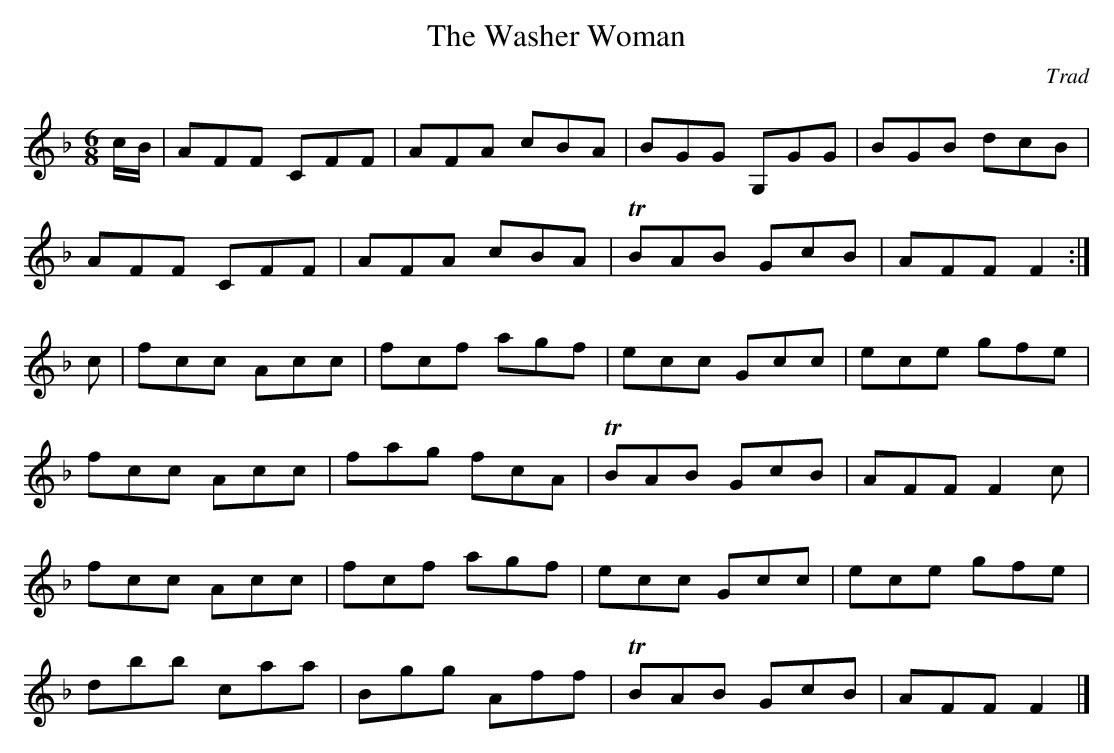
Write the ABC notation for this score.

X:1
T:The Washer Woman
C:Trad
L:1/8
M:6/8
K:F
c/B/|AFF CFF|AFA cBA| BGG G,GG|BGB dcB |
     AFF CFF|AFA cBA|TBAB GcB |AFF F2 :|
   c|fcc Acc|fcf agf| ecc Gcc |ece gfe |
     fcc Acc|fag fcA|TBAB GcB |AFF F2c |
     fcc Acc|fcf agf| ecc Gcc |ece gfe |
     dbb caa|Bgg Aff|TBAB GcB |AFF F2 |]
